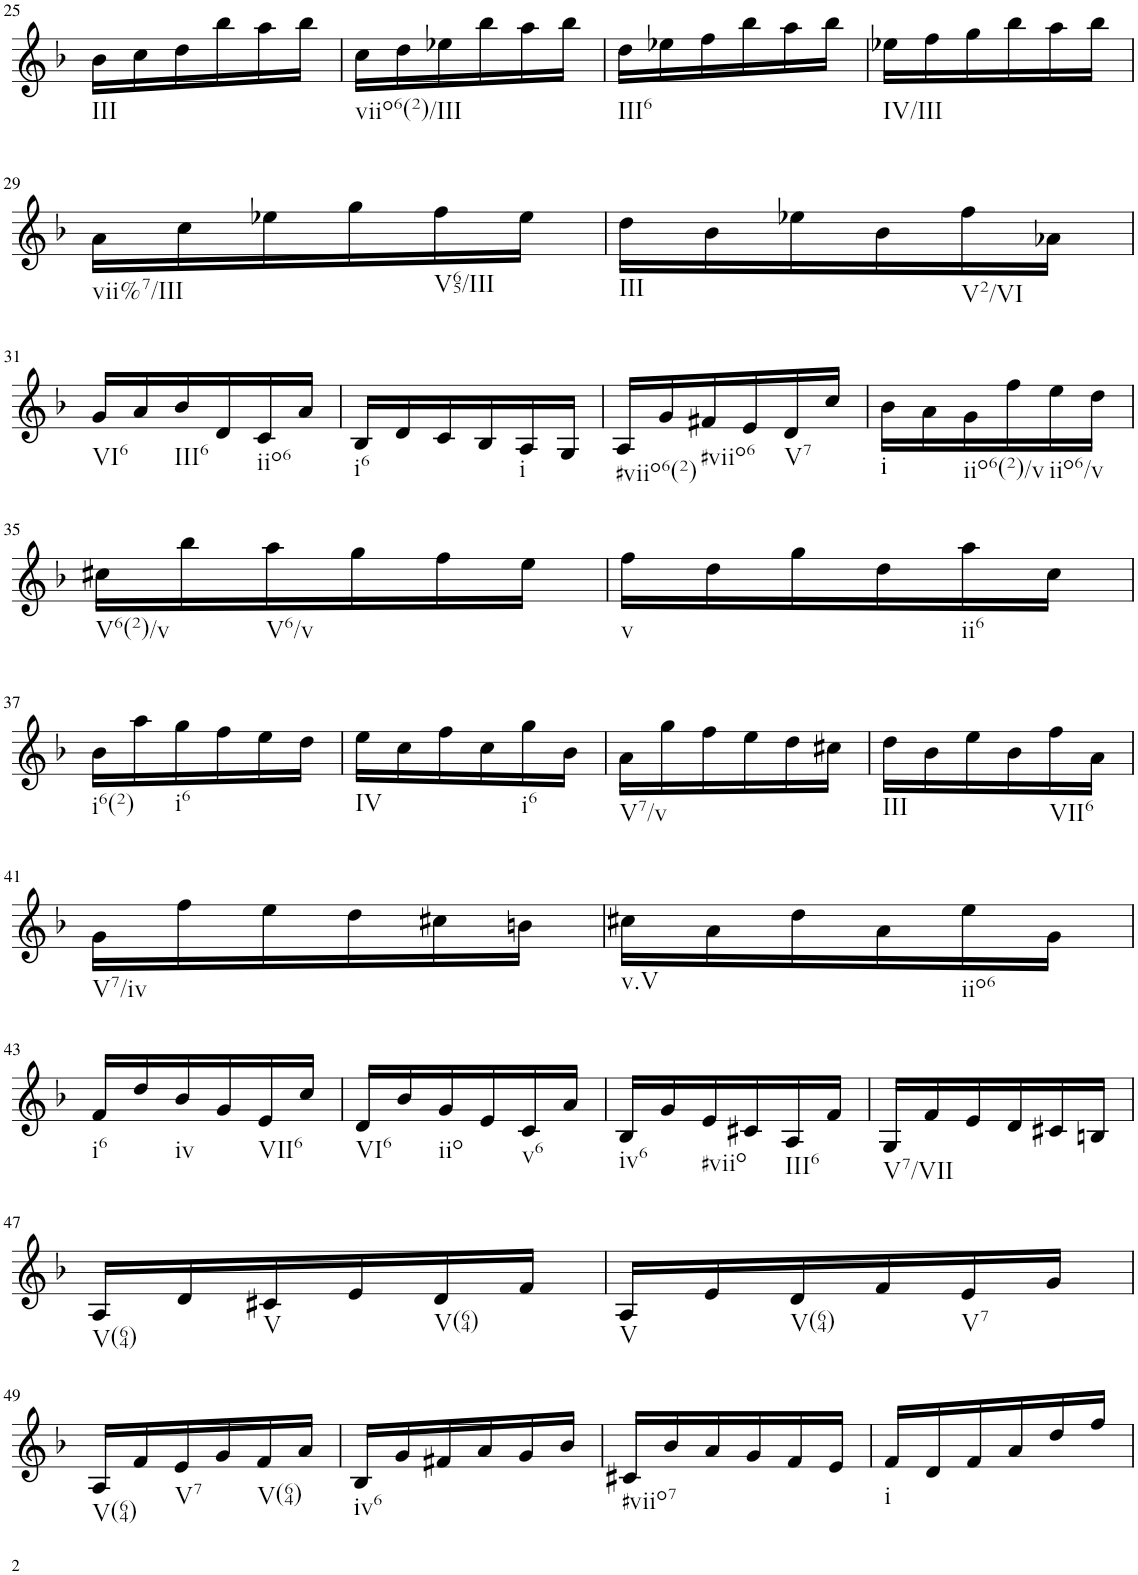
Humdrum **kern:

**kern
*part1
*staff1
*I"Violin
*I'Vln.
!!LO:PB:g=z
*clefG2
*k[b-]
*M3/8
=25
!LO:TX:b:t=III
16b-\LL
16cc\
16dd\
16bb-\
16aa\
16bb-\JJ
=26
!LO:TX:b:t=viio6(2)/III
16cc\LL
16dd\
16ee-X\
16bb-\
16aa\
16bb-\JJ
=27
!LO:TX:b:t=III6
16dd\LL
16ee-X\
16ff\
16bb-\
16aa\
16bb-\JJ
=28
!LO:TX:b:t=IV/III
16ee-X\LL
16ff\
16gg\
16bb-\
16aa\
16bb-\JJ
!!LO:LB:g=z
=29
!LO:TX:b:t=vii%7/III
16a\LL
16cc\
16ee-X\
16gg\
!LO:TX:b:t=V65/III
16ff\
16ee-\JJ
=30
!LO:TX:b:t=III
16dd\LL
16b-\
16ee-X\
16b-\
!LO:TX:b:t=V2/VI
16ff\
16a-X\JJ
!!LO:LB:g=z
=31
!LO:TX:b:t=VI6
16g/LL
16a/
!LO:TX:b:t=III6
16b-/
16d/
!LO:TX:b:t=iio6
16c/
16a/JJ
=32
!LO:TX:b:t=i6
16B-/LL
16d/
16c/
16B-/
!LO:TX:b:t=i
16A/
16G/JJ
=33
!LO:TX:b:t=#viio6(2)
16A/LL
16g/
!LO:TX:b:t=#viio6
16f#X/
16e/
!LO:TX:b:t=V7
16d/
16cc/JJ
=34
!LO:TX:b:t=i
16b-\LL
16a\
!LO:TX:b:t=iio6(2)/v
16g\
16ff\
!LO:TX:b:t=iio6/v
16ee\
16dd\JJ
!!LO:LB:g=z
=35
!LO:TX:b:t=V6(2)/v
16cc#X\LL
16bb-\
!LO:TX:b:t=V6/v
16aa\
16gg\
16ff\
16ee\JJ
=36
!LO:TX:b:t=v
16ff\LL
16dd\
16gg\
16dd\
!LO:TX:b:t=ii6
16aa\
16cc\JJ
!!LO:LB:g=z
=37
!LO:TX:b:t=i6(2)
16b-\LL
16aa\
!LO:TX:b:t=i6
16gg\
16ff\
16ee\
16dd\JJ
=38
!LO:TX:b:t=IV
16ee\LL
16cc\
16ff\
16cc\
!LO:TX:b:t=i6
16gg\
16b-\JJ
=39
!LO:TX:b:t=V7/v
16a\LL
16gg\
16ff\
16ee\
16dd\
16cc#X\JJ
=40
!LO:TX:b:t=III
16dd\LL
16b-\
16ee\
16b-\
!LO:TX:b:t=VII6
16ff\
16a\JJ
!!LO:LB:g=z
=41
!LO:TX:b:t=V7/iv
16g\LL
16ff\
16ee\
16dd\
16cc#X\
16bn\JJ
=42
!LO:TX:b:t=v.V
16cc#X\LL
16a\
16dd\
16a\
!LO:TX:b:t=iio6
16ee\
16g\JJ
!!LO:LB:g=z
=43
!LO:TX:b:t=i6
16f/LL
16dd/
!LO:TX:b:t=iv
16b-/
16g/
!LO:TX:b:t=VII6
16e/
16cc/JJ
=44
!LO:TX:b:t=VI6
16d/LL
16b-/
!LO:TX:b:t=iio
16g/
16e/
!LO:TX:b:t=v6
16c/
16a/JJ
=45
!LO:TX:b:t=iv6
16B-/LL
16g/
!LO:TX:b:t=#viio
16e/
16c#X/
!LO:TX:b:t=III6
16A/
16f/JJ
=46
!LO:TX:b:t=V7/VII
16G/LL
16f/
16e/
16d/
16c#X/
16Bn/JJ
!!LO:LB:g=z
=47
!LO:TX:b:t=V(64)
16A/LL
16d/
!LO:TX:b:t=V
16c#X/
16e/
!LO:TX:b:t=V(64)
16d/
16f/JJ
=48
!LO:TX:b:t=V
16A/LL
16e/
!LO:TX:b:t=V(64)
16d/
16f/
!LO:TX:b:t=V7
16e/
16g/JJ
!!LO:LB:g=z
=49
!LO:TX:b:t=V(64)
16A/LL
16f/
!LO:TX:b:t=V7
16e/
16g/
!LO:TX:b:t=V(64)
16f/
16a/JJ
=50
!LO:TX:b:t=iv6
16B-/LL
16g/
16f#X/
16a/
16g/
16b-/JJ
=51
!LO:TX:b:t=#viio7
16c#X/LL
16b-/
16a/
16g/
16f/
16e/JJ
=52
!LO:TX:b:t=i
16f/LL
16d/
16f/
16a/
16dd/
16ff/JJ
=
*-
